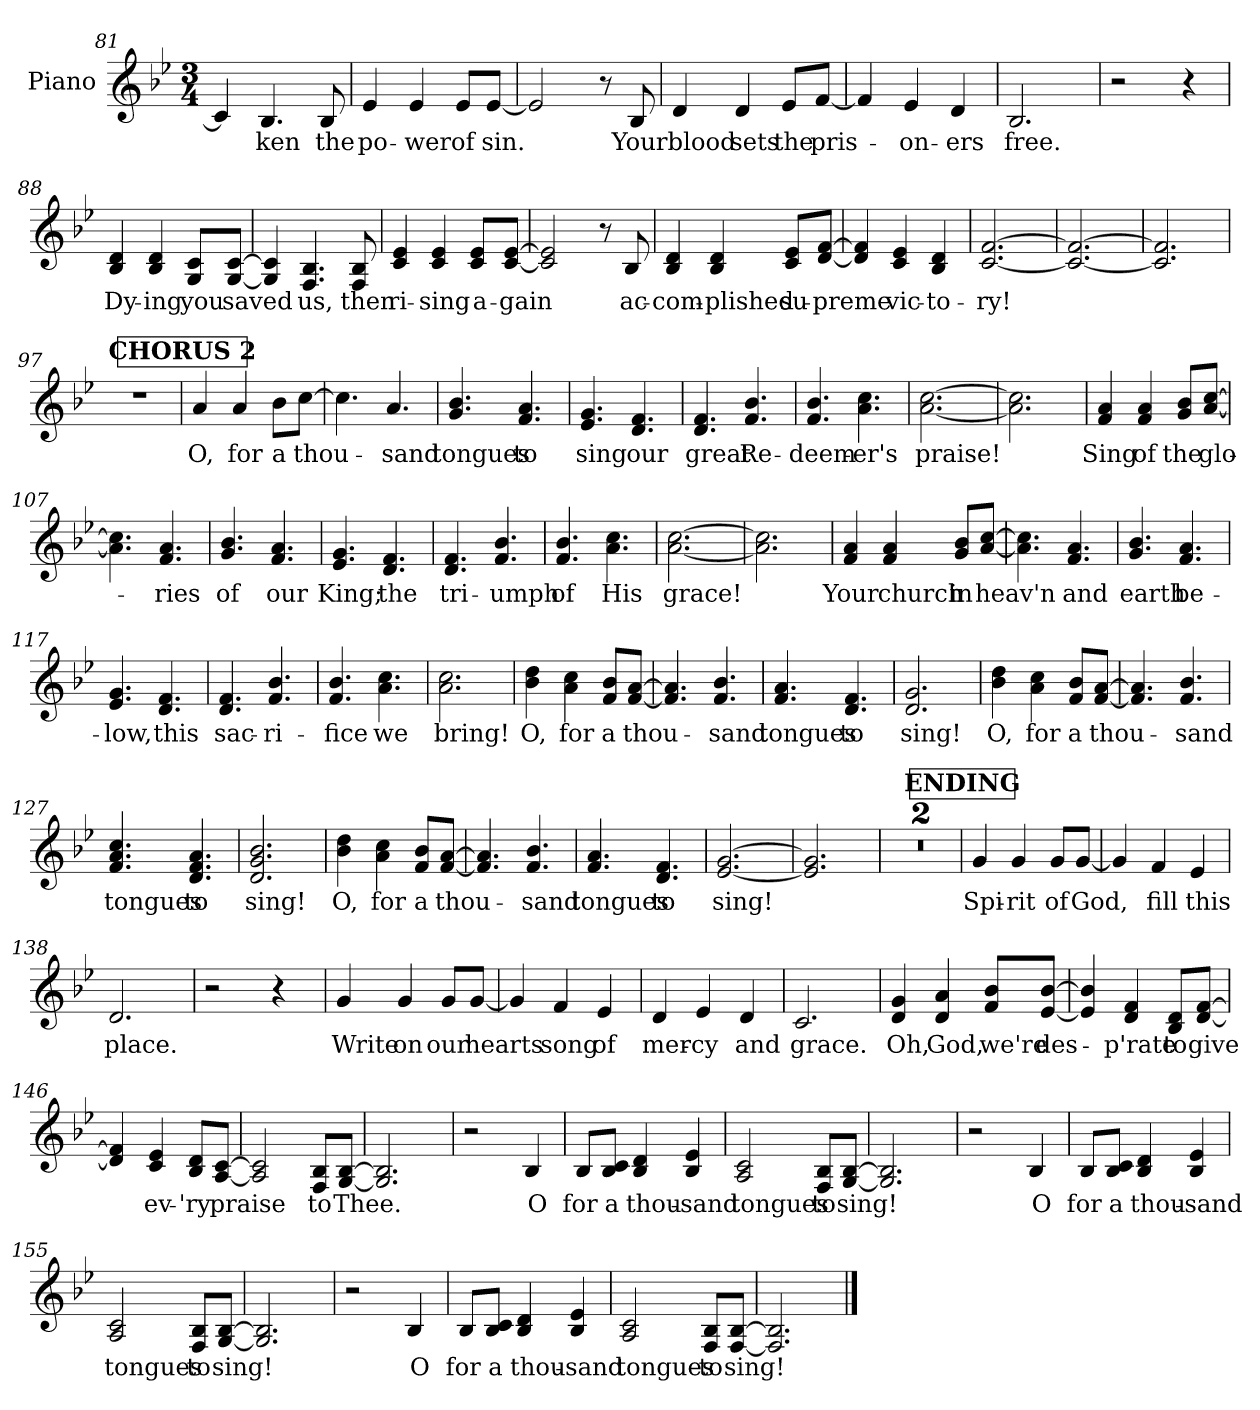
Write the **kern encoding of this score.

**kern	**text
*part1	*part1
*staff1	*staff1
*I"Piano	*
*I'Pno.	*
*clefG2	*
*k[b-e-]	*
*M3/4	*
=81	=81
4c/]	.
!	!LO:LY:b
4.B-/	-ken
!	!LO:LY:b
8B-/	the
=82	=82
!	!LO:LY:b
4e-/	po-
!	!LO:LY:b
4e-/	-wer
!	!LO:LY:b
8e-/L	of
!	!LO:LY:b
[8e-/J	sin.
=83	=83
2e-/]	.
8r	.
!	!LO:LY:b
8B-/	Your
=84	=84
!	!LO:LY:b
4d/	blood
!	!LO:LY:b
4d/	sets
!	!LO:LY:b
8e-/L	the
!	!LO:LY:b
[8f/J	pris-
!!LO:LB:g=z
=85	=85
4f/]	.
!	!LO:LY:b
4e-/	-on-
!	!LO:LY:b
4d/	-ers
=86	=86
!	!LO:LY:b
2.B-/	free.
=87	=87
2r	.
4r	.
=88	=88
!	!LO:LY:b
4B-/ 4d/	Dy-
!	!LO:LY:b
4B-/ 4d/	-ing
!	!LO:LY:b
8G/ 8c/L	you
!	!LO:LY:b
[8G/ [8c/J	saved
=89	=89
4G/] 4c/]	.
!	!LO:LY:b
4.F/ 4.B-/	us,
!	!LO:LY:b
8F/ 8B-/	then
=90	=90
!	!LO:LY:b
4c/ 4e-/	ri-
!	!LO:LY:b
4c/ 4e-/	-sing
!	!LO:LY:b
8c/ 8e-/L	a-
!	!LO:LY:b
[8c/ [8e-/J	-gain
=91	=91
2c/] 2e-/]	.
8r	.
!	!LO:LY:b
8B-/	ac-
!!LO:LB:g=z
=92	=92
!	!LO:LY:b
4B-/ 4d/	-com-
!	!LO:LY:b
4B-/ 4d/	-plished
!	!LO:LY:b
8c/ 8e-/L	su-
!	!LO:LY:b
[8d/ [8f/J	-preme
=93	=93
4d/] 4f/]	.
!	!LO:LY:b
4c/ 4e-/	vic-
!	!LO:LY:b
4B-/ 4d/	-to-
=94	=94
!	!LO:LY:b
[2.c/ [2.f/	-ry!
=95	=95
2.c/_ 2.f/_	.
=96	=96
2.c/] 2.f/]	.
=97	=97
2.r	.
!!LO:REH:place=s1:a:B:fs=11:t=CHORUS 2
=98	=98
!	!LO:LY:b
4a/	O,
!	!LO:LY:b
4a/	for
!	!LO:LY:b
8b-\L	a
!	!LO:LY:b
[8cc\J	thou-
=99	=99
4.cc\]	.
!	!LO:LY:b
4.a/	-sand
!!LO:LB:g=z
=100	=100
!	!LO:LY:b
4.g/ 4.b-/	tongues
!	!LO:LY:b
4.f/ 4.a/	to
=101	=101
!	!LO:LY:b
4.e-/ 4.g/	sing
!	!LO:LY:b
4.d/ 4.f/	our
=102	=102
!	!LO:LY:b
4.d/ 4.f/	great
!	!LO:LY:b
4.f/ 4.b-/	Re-
=103	=103
!	!LO:LY:b
4.f/ 4.b-/	-deem-
!	!LO:LY:b
4.a\ 4.cc\	-er's
=104	=104
!	!LO:LY:b
[2.a\ [2.cc\	praise!
=105	=105
2.a\] 2.cc\]	.
=106	=106
!	!LO:LY:b
4f/ 4a/	Sing
!	!LO:LY:b
4f/ 4a/	of
!	!LO:LY:b
8g/ 8b-/L	the
!	!LO:LY:b
[8a/ [8cc/J	glo-
=107	=107
4.a\] 4.cc\]	.
!	!LO:LY:b
4.f/ 4.a/	-ries
=108	=108
!	!LO:LY:b
4.g/ 4.b-/	of
!	!LO:LY:b
4.f/ 4.a/	our
!!LO:LB:g=z
=109	=109
!	!LO:LY:b
4.e-/ 4.g/	King;
!	!LO:LY:b
4.d/ 4.f/	the
=110	=110
!	!LO:LY:b
4.d/ 4.f/	tri-
!	!LO:LY:b
4.f/ 4.b-/	-umph
=111	=111
!	!LO:LY:b
4.f/ 4.b-/	of
!	!LO:LY:b
4.a\ 4.cc\	His
=112	=112
!	!LO:LY:b
[2.a\ [2.cc\	grace!
=113	=113
2.a\] 2.cc\]	.
=114	=114
!	!LO:LY:b
4f/ 4a/	Your
!	!LO:LY:b
4f/ 4a/	church
!	!LO:LY:b
8g/ 8b-/L	in
!	!LO:LY:b
[8a/ [8cc/J	heav'n
=115	=115
4.a\] 4.cc\]	.
!	!LO:LY:b
4.f/ 4.a/	and
=116	=116
!	!LO:LY:b
4.g/ 4.b-/	earth
!	!LO:LY:b
4.f/ 4.a/	be-
!!LO:LB:g=z
=117	=117
!	!LO:LY:b
4.e-/ 4.g/	-low,
!	!LO:LY:b
4.d/ 4.f/	this
=118	=118
!	!LO:LY:b
4.d/ 4.f/	sac-
!	!LO:LY:b
4.f/ 4.b-/	-ri-
=119	=119
!	!LO:LY:b
4.f/ 4.b-/	-fice
!	!LO:LY:b
4.a\ 4.cc\	we
=120	=120
!	!LO:LY:b
2.a\ 2.cc\	bring!
=121	=121
!	!LO:LY:b
4b-\ 4dd\	O,
!	!LO:LY:b
4a\ 4cc\	for
!	!LO:LY:b
8f/ 8b-/L	a
!	!LO:LY:b
[8f/ [8a/J	thou-
=122	=122
4.f/] 4.a/]	.
!	!LO:LY:b
4.f/ 4.b-/	-sand
=123	=123
!	!LO:LY:b
4.f/ 4.a/	tongues
!	!LO:LY:b
4.d/ 4.f/	to
=124	=124
!	!LO:LY:b
2.d/ 2.g/	sing!
!!LO:LB:g=z
=125	=125
!	!LO:LY:b
4b-\ 4dd\	O,
!	!LO:LY:b
4a\ 4cc\	for
!	!LO:LY:b
8f/ 8b-/L	a
!	!LO:LY:b
[8f/ [8a/J	thou-
=126	=126
4.f/] 4.a/]	.
!	!LO:LY:b
4.f/ 4.b-/	-sand
=127	=127
!	!LO:LY:b
4.f/ 4.a/ 4.cc/	tongues
!	!LO:LY:b
4.d/ 4.f/ 4.a/	to
=128	=128
!	!LO:LY:b
2.d/ 2.g/ 2.b-/	sing!
=129	=129
!	!LO:LY:b
4b-\ 4dd\	O,
!	!LO:LY:b
4a\ 4cc\	for
!	!LO:LY:b
8f/ 8b-/L	a
!	!LO:LY:b
[8f/ [8a/J	thou-
=130	=130
4.f/] 4.a/]	.
!	!LO:LY:b
4.f/ 4.b-/	-sand
=131	=131
!	!LO:LY:b
4.f/ 4.a/	tongues
!	!LO:LY:b
4.d/ 4.f/	to
=132	=132
!	!LO:LY:b
[2.e-/ [2.g/	sing!
!!LO:LB:g=z
=133	=133
2.e-/] 2.g/]	.
=134	=134
2.r	.
=135	=135
2.r	.
!!LO:REH:place=s1:a:B:fs=11:t=ENDING
=136	=136
!	!LO:LY:b
4g/	Spi-
!	!LO:LY:b
4g/	-rit
!	!LO:LY:b
8g/L	of
!	!LO:LY:b
[8g/J	God,
=137	=137
4g/]	.
!	!LO:LY:b
4f/	fill
!	!LO:LY:b
4e-/	this
=138	=138
!	!LO:LY:b
2.d/	place.
=139	=139
2r	.
4r	.
=140	=140
!	!LO:LY:b
4g/	Write
!	!LO:LY:b
4g/	on
!	!LO:LY:b
8g/L	our
!	!LO:LY:b
[8g/J	hearts
=141	=141
4g/]	.
!	!LO:LY:b
4f/	song
!	!LO:LY:b
4e-/	of
!!LO:LB:g=z
=142	=142
!	!LO:LY:b
4d/	mer-
!	!LO:LY:b
4e-/	-cy
!	!LO:LY:b
4d/	and
=143	=143
!	!LO:LY:b
2.c/	grace.
=144	=144
!	!LO:LY:b
4d/ 4g/	Oh,
!	!LO:LY:b
4d/ 4a/	God,
!	!LO:LY:b
8f/ 8b-/L	we're
!	!LO:LY:b
[8e-/ [8b-/J	des-
=145	=145
4e-/] 4b-/]	.
!	!LO:LY:b
4d/ 4f/	-p'rate
!	!LO:LY:b
8B-/ 8d/L	to
!	!LO:LY:b
[8d/ [8f/J	give
=146	=146
4d/] 4f/]	.
!	!LO:LY:b
4c/ 4e-/	ev-
!	!LO:LY:b
8B-/ 8d/L	-'ry
!	!LO:LY:b
[8A/ [8c/J	praise
=147	=147
2A/] 2c/]	.
!	!LO:LY:b
8F/ 8B-/L	to
!	!LO:LY:b
[8G/ [8B-/J	Thee.
=148	=148
2.G/] 2.B-/]	.
!!LO:LB:g=z
=149	=149
2r	.
!	!LO:LY:b
4B-/	O
=150	=150
!	!LO:LY:b
8B-/L	for
!	!LO:LY:b
8B-/ 8c/J	a
!	!LO:LY:b
4B-/ 4d/	thou-
!	!LO:LY:b
4B-/ 4e-/	-sand
=151	=151
!	!LO:LY:b
2A/ 2c/	tongues
!	!LO:LY:b
8F/ 8B-/L	to
!	!LO:LY:b
[8G/ [8B-/J	sing!
=152	=152
2.G/] 2.B-/]	.
=153	=153
2r	.
!	!LO:LY:b
4B-/	O
=154	=154
!	!LO:LY:b
8B-/L	for
!	!LO:LY:b
8B-/ 8c/J	a
!	!LO:LY:b
4B-/ 4d/	thou-
!	!LO:LY:b
4B-/ 4e-/	-sand
=155	=155
!	!LO:LY:b
2A/ 2c/	tongues
!	!LO:LY:b
8F/ 8B-/L	to
!	!LO:LY:b
[8G/ [8B-/J	sing!
!!LO:LB:g=z
=156	=156
2.G/] 2.B-/]	.
=157	=157
2r	.
!	!LO:LY:b
4B-/	O
=158	=158
!	!LO:LY:b
8B-/L	for
!	!LO:LY:b
8B-/ 8c/J	a
!	!LO:LY:b
4B-/ 4d/	thou-
!	!LO:LY:b
4B-/ 4e-/	-sand
=159	=159
!	!LO:LY:b
2A/ 2c/	tongues
!	!LO:LY:b
8F/ 8B-/L	to
!	!LO:LY:b
[8F/ [8B-/J	sing!
=160	=160
2.F/] 2.B-/]	.
==	==
*-	*-
